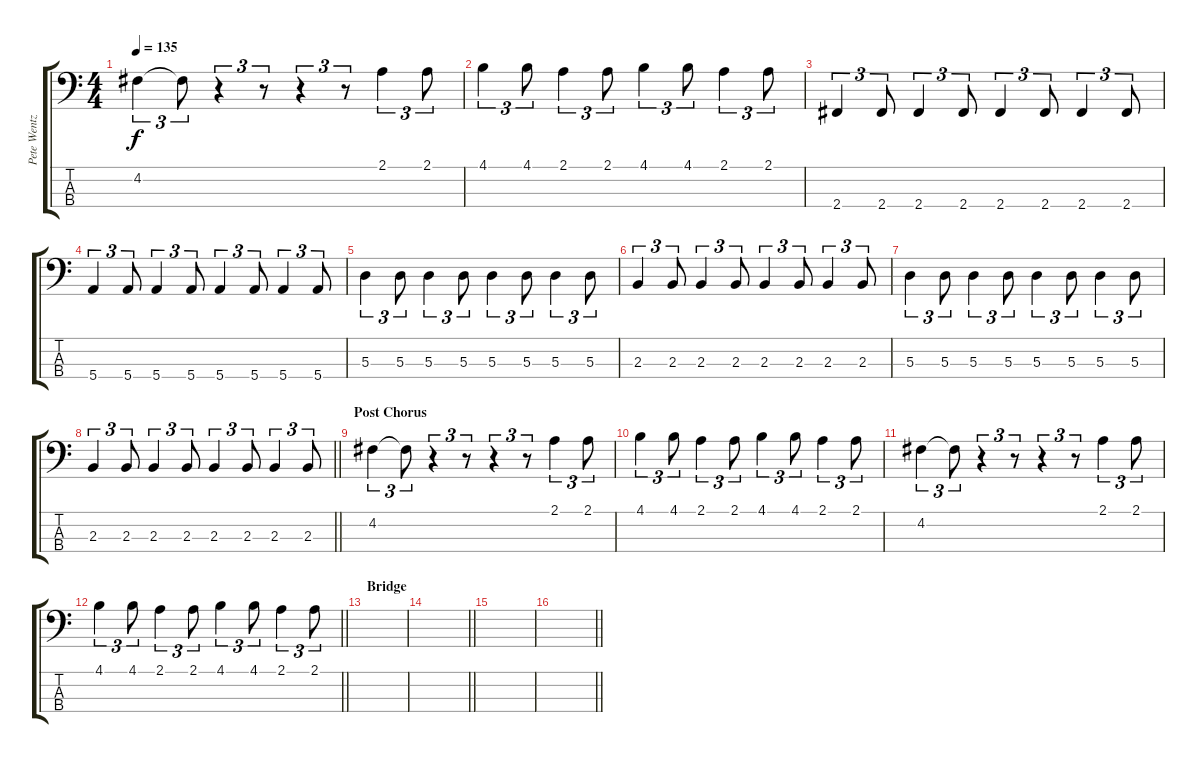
\track ("Pete Wentz" "Pete Wentz") {instrument electricbasspick}
\staff {score tabs}
\tuning (G2 D2 A1 E1) {hide}
\ts (4 4)
\tempo 135
\clef f4
\ks c
4.2.4{tu (3 2) dy f} 4.2{t}.8{tu (3 2)} r.4{tu (3 2)} r.8{tu (3 2)} r.4{tu (3 2)} r.8{tu (3 2)} 2.1.4{tu (3 2)} 2.1.8{tu (3 2)} |
4.1.4{tu (3 2)} 4.1.8{tu (3 2)} 2.1.4{tu (3 2)} 2.1.8{tu (3 2)} 4.1.4{tu (3 2)} 4.1.8{tu (3 2)} 2.1.4{tu (3 2)} 2.1.8{tu (3 2)} |
2.4.4{tu (3 2)} 2.4.8{tu (3 2)} 2.4.4{tu (3 2)} 2.4.8{tu (3 2)} 2.4.4{tu (3 2)} 2.4.8{tu (3 2)} 2.4.4{tu (3 2)} 2.4.8{tu (3 2)} |
5.4.4{tu (3 2)} 5.4.8{tu (3 2)} 5.4.4{tu (3 2)} 5.4.8{tu (3 2)} 5.4.4{tu (3 2)} 5.4.8{tu (3 2)} 5.4.4{tu (3 2)} 5.4.8{tu (3 2)} |
5.3.4{tu (3 2)} 5.3.8{tu (3 2)} 5.3.4{tu (3 2)} 5.3.8{tu (3 2)} 5.3.4{tu (3 2)} 5.3.8{tu (3 2)} 5.3.4{tu (3 2)} 5.3.8{tu (3 2)} |
2.3.4{tu (3 2)} 2.3.8{tu (3 2)} 2.3.4{tu (3 2)} 2.3.8{tu (3 2)} 2.3.4{tu (3 2)} 2.3.8{tu (3 2)} 2.3.4{tu (3 2)} 2.3.8{tu (3 2)} |
5.3.4{tu (3 2)} 5.3.8{tu (3 2)} 5.3.4{tu (3 2)} 5.3.8{tu (3 2)} 5.3.4{tu (3 2)} 5.3.8{tu (3 2)} 5.3.4{tu (3 2)} 5.3.8{tu (3 2)} |
\barLineRight lightlight
2.3.4{tu (3 2)} 2.3.8{tu (3 2)} 2.3.4{tu (3 2)} 2.3.8{tu (3 2)} 2.3.4{tu (3 2)} 2.3.8{tu (3 2)} 2.3.4{tu (3 2)} 2.3.8{tu (3 2)} |
\section ("" "Post Chorus")
4.2.4{tu (3 2)} 4.2{t}.8{tu (3 2)} r.4{tu (3 2)} r.8{tu (3 2)} r.4{tu (3 2)} r.8{tu (3 2)} 2.1.4{tu (3 2)} 2.1.8{tu (3 2)} |
4.1.4{tu (3 2)} 4.1.8{tu (3 2)} 2.1.4{tu (3 2)} 2.1.8{tu (3 2)} 4.1.4{tu (3 2)} 4.1.8{tu (3 2)} 2.1.4{tu (3 2)} 2.1.8{tu (3 2)} |
4.2.4{tu (3 2)} 4.2{t}.8{tu (3 2)} r.4{tu (3 2)} r.8{tu (3 2)} r.4{tu (3 2)} r.8{tu (3 2)} 2.1.4{tu (3 2)} 2.1.8{tu (3 2)} |
\barLineRight lightlight
4.1.4{tu (3 2)} 4.1.8{tu (3 2)} 2.1.4{tu (3 2)} 2.1.8{tu (3 2)} 4.1.4{tu (3 2)} 4.1.8{tu (3 2)} 2.1.4{tu (3 2)} 2.1.8{tu (3 2)} |
\section ("" "Bridge")
|
\barLineRight lightlight
|
|
\barLineRight lightlight
